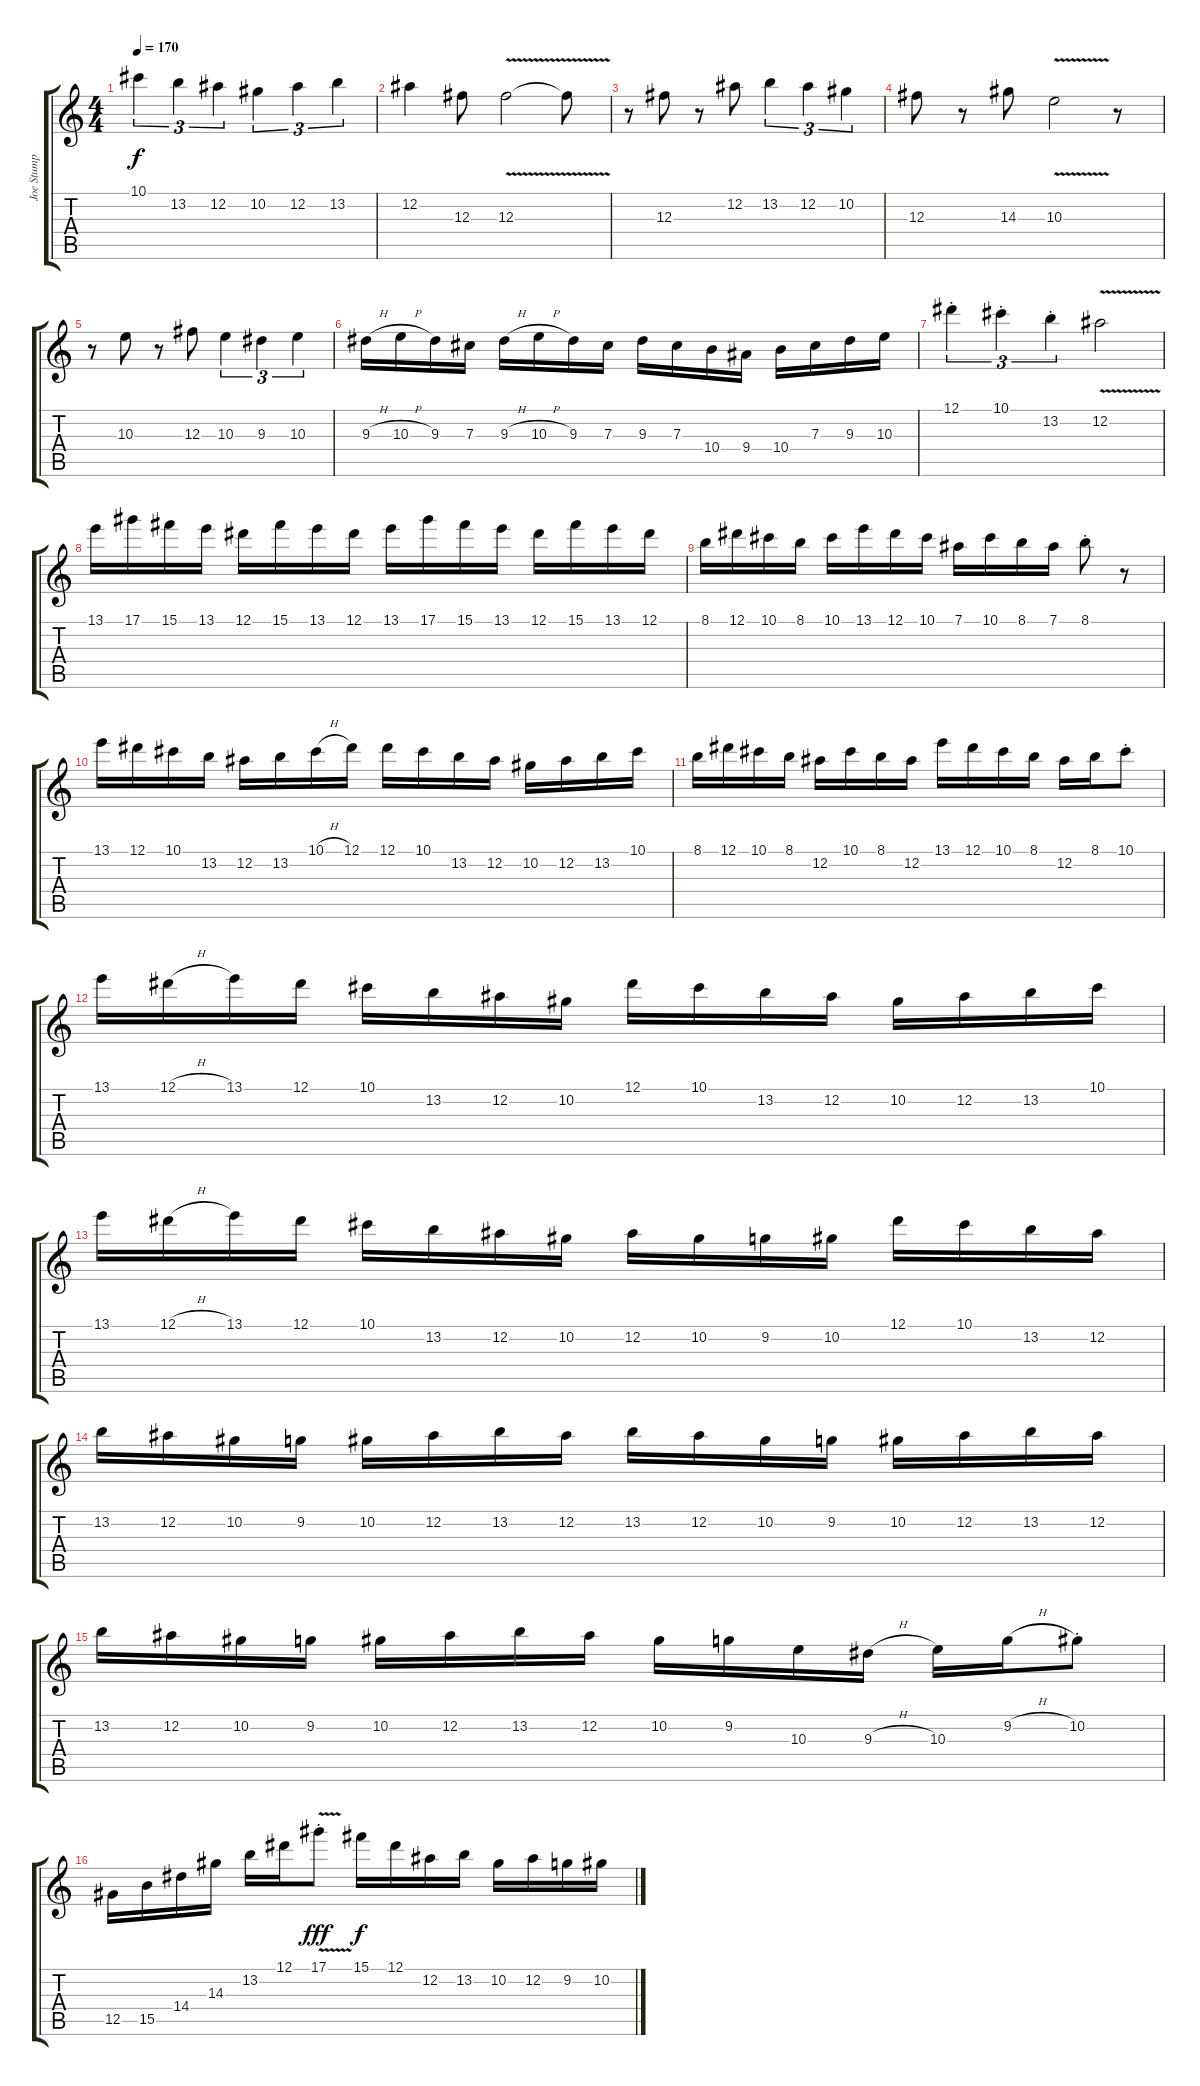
\track ("Joe Stump" "Joe Stump") {instrument acousticguitarnylon}
\staff {score tabs}
\tuning (Eb4 Bb3 Gb3 Db3 Ab2 Eb2) {hide}
\ts (4 4)
\tempo 170
\clef g2
\ks c
10.1.4{tu (3 2) dy f} 13.2.4{tu (3 2)} 12.2.4{tu (3 2)} 10.2.4{tu (3 2)} 12.2.4{tu (3 2)} 13.2.4{tu (3 2)} |
12.2.4 12.3.8 12.3{v}.2 12.3{t}.8 |
r.8 12.3.8 r.8 12.2.8 13.2.4{tu (3 2)} 12.2.4{tu (3 2)} 10.2.4{tu (3 2)} |
12.3.8 r.8 14.3.8 10.3{v}.2 r.8 |
r.8 10.3.8 r.8 12.3.8 10.3.4{tu (3 2)} 9.3.4{tu (3 2)} 10.3.4{tu (3 2)} |
9.3{h}.16 10.3{h}.16 9.3.16 7.3.16 9.3{h}.16 10.3{h}.16 9.3.16 7.3.16 9.3.16 7.3.16 10.4.16 9.4.16 10.4.16 7.3.16 9.3.16 10.3.16 |
12.1{st}.4{tu (3 2)} 10.1{st}.4{tu (3 2)} 13.2{st}.4{tu (3 2)} 12.2{v}.2 |
13.1.16 17.1.16 15.1.16 13.1.16 12.1.16 15.1.16 13.1.16 12.1.16 13.1.16 17.1.16 15.1.16 13.1.16 12.1.16 15.1.16 13.1.16 12.1.16 |
8.1.16 12.1.16 10.1.16 8.1.16 10.1.16 13.1.16 12.1.16 10.1.16 7.1.16 10.1.16 8.1.16 7.1.16 8.1{st}.8 r.8 |
13.1.16 12.1.16 10.1.16 13.2.16 12.2.16 13.2.16 10.1{h}.16 12.1.16 12.1.16 10.1.16 13.2.16 12.2.16 10.2.16 12.2.16 13.2.16 10.1.16 |
8.1.16 12.1.16 10.1.16 8.1.16 12.2.16 10.1.16 8.1.16 12.2.16 13.1.16 12.1.16 10.1.16 8.1.16 12.2.16 8.1.16 10.1{st}.8 |
13.1.16 12.1{h}.16 13.1.16 12.1.16 10.1.16 13.2.16 12.2.16 10.2.16 12.1.16 10.1.16 13.2.16 12.2.16 10.2.16 12.2.16 13.2.16 10.1.16 |
13.1.16 12.1{h}.16 13.1.16 12.1.16 10.1.16 13.2.16 12.2.16 10.2.16 12.2.16 10.2.16 9.2.16 10.2.16 12.1.16 10.1.16 13.2.16 12.2.16 |
13.2.16 12.2.16 10.2.16 9.2.16 10.2.16 12.2.16 13.2.16 12.2.16 13.2.16 12.2.16 10.2.16 9.2.16 10.2.16 12.2.16 13.2.16 12.2.16 |
13.2.16 12.2.16 10.2.16 9.2.16 10.2.16 12.2.16 13.2.16 12.2.16 10.2.16 9.2.16 10.3.16 9.3{h}.16 10.3.16 9.2{h}.16 10.2{st}.8 |
12.5.16 15.5.16 14.4.16 14.3.16 13.2.16 12.1.16 17.1{v st}.8{dy fff} 15.1.16{dy f} 12.1.16 12.2.16 13.2.16 10.2.16 12.2.16 9.2.16 10.2.16
